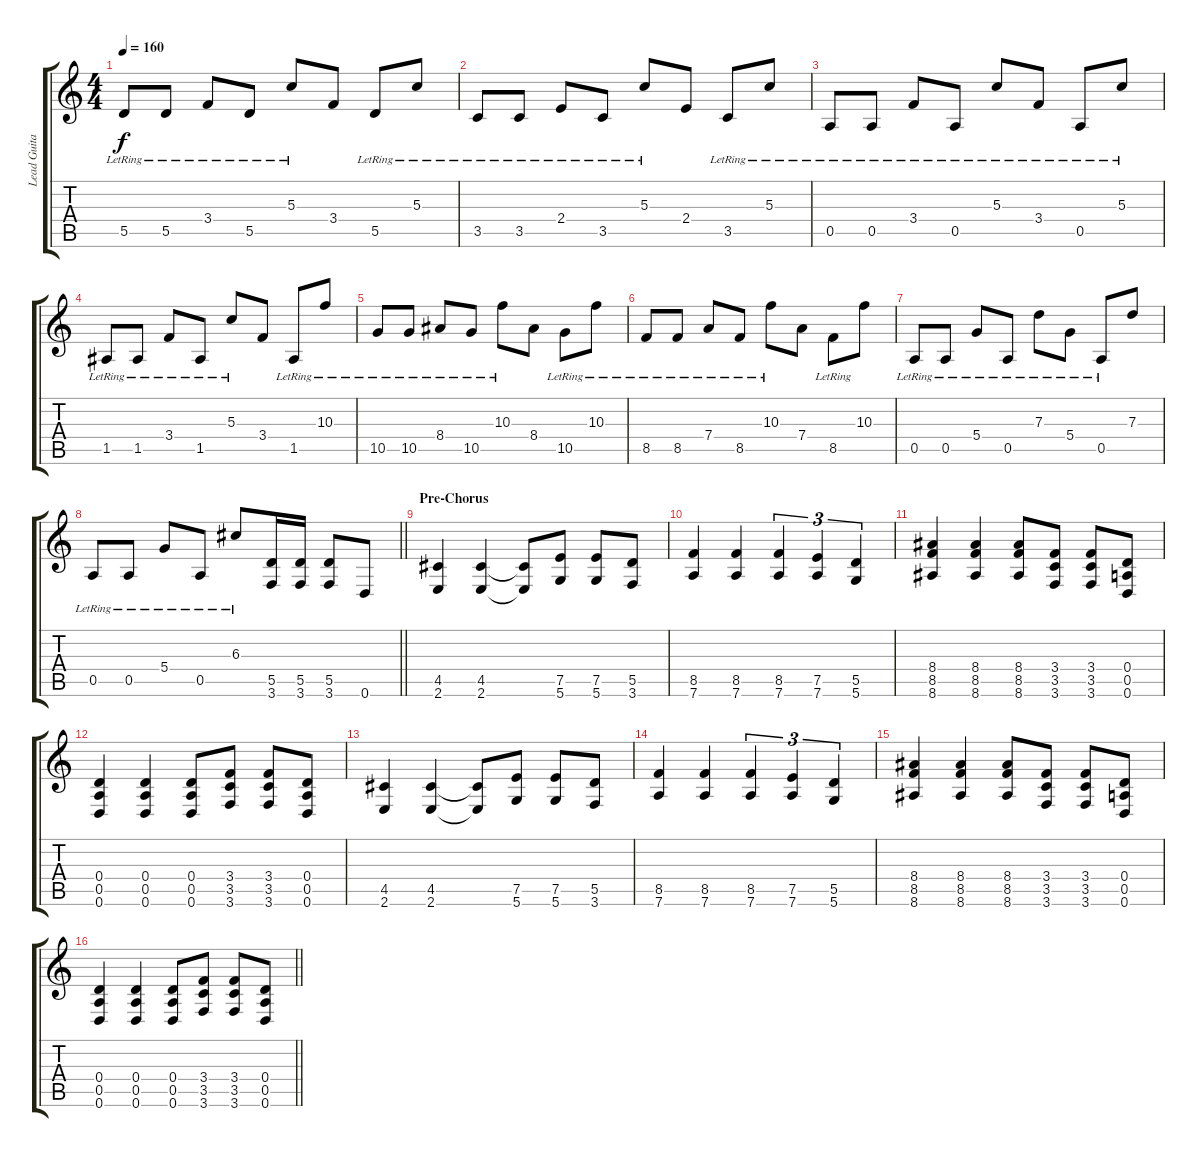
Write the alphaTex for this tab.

\track ("Lead Guitar" "Lead Guita") {instrument overdrivenguitar}
\staff {score tabs}
\tuning (E4 B3 G3 D3 A2 D2) {hide}
\ts (4 4)
\tempo 160
\clef g2
\ks c
5.5{lr}.8{dy f} 5.5{lr}.8 3.4{lr}.8 5.5{lr}.8 5.3{lr}.8 3.4.8 5.5{lr}.8 5.3{lr}.8 |
3.5{lr}.8 3.5{lr}.8 2.4{lr}.8 3.5{lr}.8 5.3{lr}.8 2.4.8 3.5{lr}.8 5.3{lr}.8 |
0.5{lr}.8 0.5{lr}.8 3.4{lr}.8 0.5{lr}.8 5.3{lr}.8 3.4{lr}.8 0.5{lr}.8 5.3{lr}.8 |
1.5{lr}.8 1.5{lr}.8 3.4{lr}.8 1.5{lr}.8 5.3{lr}.8 3.4.8 1.5{lr}.8 10.3{lr}.8 |
10.5{lr}.8 10.5{lr}.8 8.4{lr}.8 10.5{lr}.8 10.3{lr}.8 8.4.8 10.5{lr}.8 10.3{lr}.8 |
8.5{lr}.8 8.5{lr}.8 7.4{lr}.8 8.5{lr}.8 10.3{lr}.8 7.4.8 8.5{lr}.8 10.3.8 |
0.5{lr}.8 0.5{lr}.8 5.4{lr}.8 0.5{lr}.8 7.3{lr}.8 5.4{lr}.8 0.5{lr}.8 7.3.8 |
\barLineRight lightlight
0.5{lr}.8 0.5{lr}.8 5.4{lr}.8 0.5{lr}.8 6.3{lr}.8 (5.5 3.6).16{instrument overdrivenguitar} (5.5 3.6).16 (5.5 3.6).8 0.6.8 |
\section ("" "Pre-Chorus")
(4.5 2.6).4 (4.5 2.6).4 (4.5{t} 2.6{t}).8 (7.5 5.6).8 (7.5 5.6).8 (5.5 3.6).8 |
(8.5 7.6).4 (8.5 7.6).4 (8.5 7.6).4{tu (3 2)} (7.5 7.6).4{tu (3 2)} (5.5 5.6).4{tu (3 2)} |
(8.4 8.5 8.6).4 (8.4 8.5 8.6).4 (8.4 8.5 8.6).8 (3.4 3.5 3.6).8 (3.4 3.5 3.6).8 (0.4 0.5 0.6).8 |
(0.4 0.5 0.6).4 (0.4 0.5 0.6).4 (0.4 0.5 0.6).8 (3.4 3.5 3.6).8 (3.4 3.5 3.6).8 (0.4 0.5 0.6).8 |
(4.5 2.6).4 (4.5 2.6).4 (4.5{t} 2.6{t}).8 (7.5 5.6).8 (7.5 5.6).8 (5.5 3.6).8 |
(8.5 7.6).4 (8.5 7.6).4 (8.5 7.6).4{tu (3 2)} (7.5 7.6).4{tu (3 2)} (5.5 5.6).4{tu (3 2)} |
(8.4 8.5 8.6).4 (8.4 8.5 8.6).4 (8.4 8.5 8.6).8 (3.4 3.5 3.6).8 (3.4 3.5 3.6).8 (0.4 0.5 0.6).8 |
\barLineRight lightlight
(0.4 0.5 0.6).4 (0.4 0.5 0.6).4 (0.4 0.5 0.6).8 (3.4 3.5 3.6).8 (3.4 3.5 3.6).8 (0.4 0.5 0.6).8
